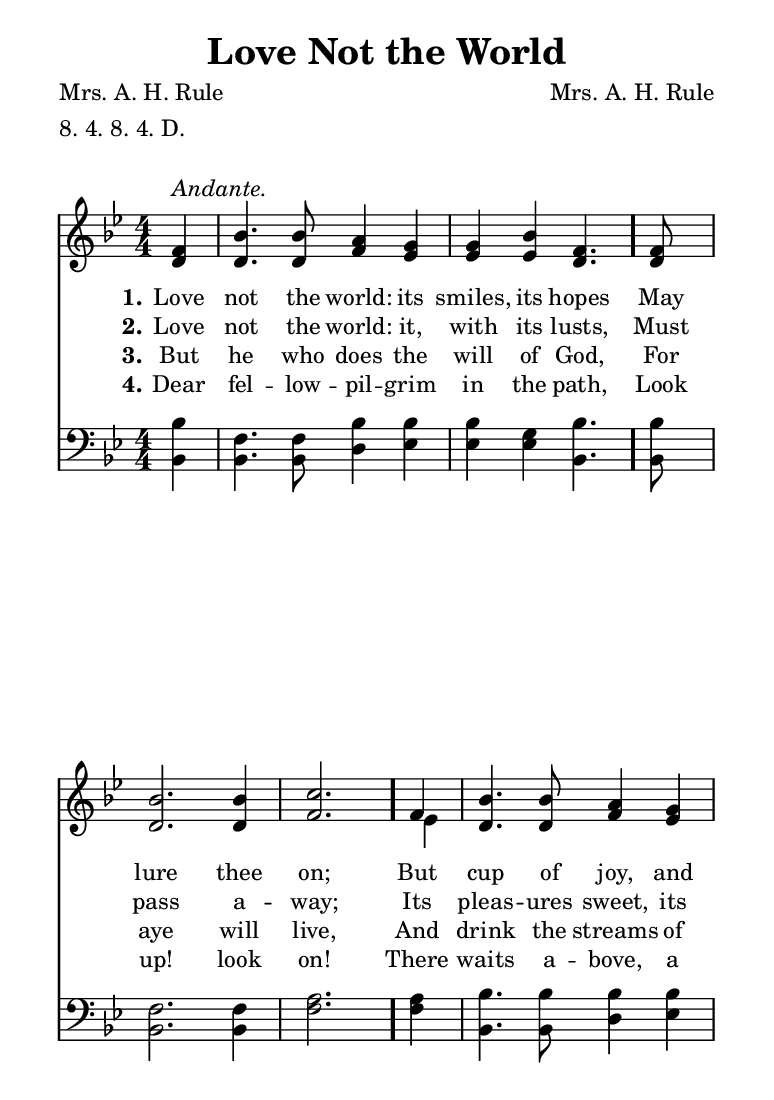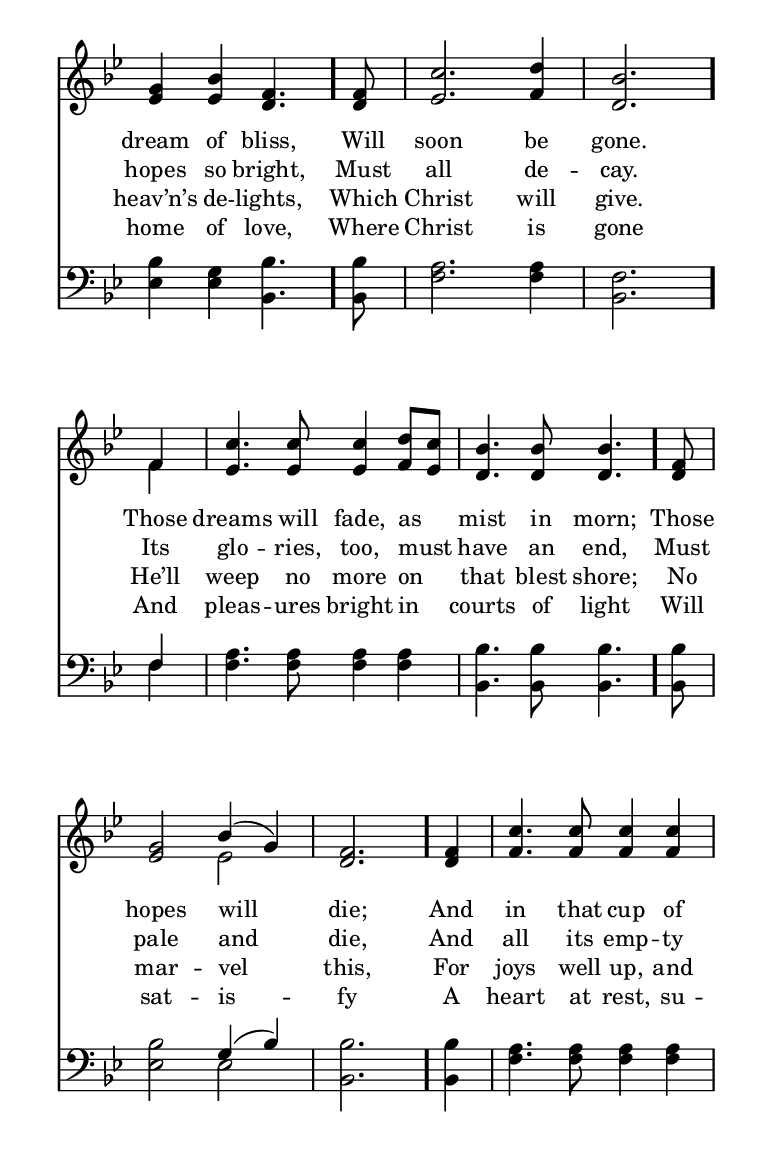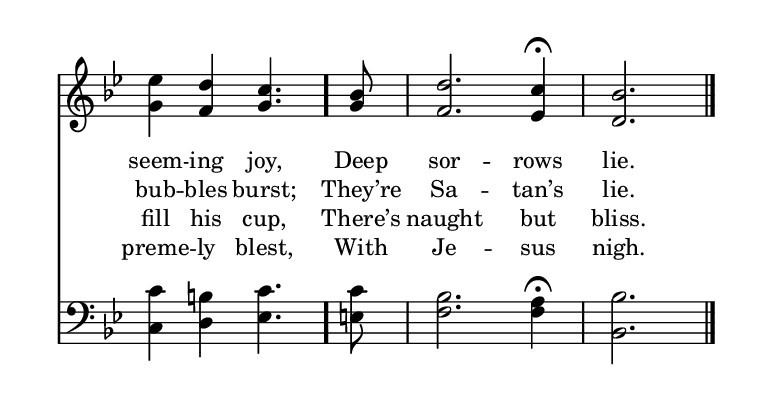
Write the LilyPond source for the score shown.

\include "common/global.ily"
\paper {
  \include "common/paper.ily"
  system-count = #(cond (is-eogsized 4) (#t #f))
}

\header{
  hymnnumber = "238"
  title = "Love Not the World"
  tunename = ""
  meter = "8. 4. 8. 4. D."
  poet = "Mrs. A. H. Rule"
  composer = "Mrs. A. H. Rule"
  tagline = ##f
}

ta = { \tempo 4=90 }
tb = { \tempo 4=45 }

global = {
  \include "common/overrides.ily"
  \override Staff.TimeSignature.style = #'numbered
  \time 4/4
  \override Score.MetronomeMark.transparent = ##t % hide all fermata changes too
  \ta
  \key bes \major
  \partial 4
  \autoBeamOff
}

patternA = { \ta c4 | c4. c8 c4 c4 | c4 c4 c4. }
patternB = { \ta c8 | c2. c4 | c2. }
patternC = { \ta c4 | c4. c8 c4 c8[ c] | c4. c8 c4. }
patternD = { \ta c4 | c4. c8 c4 c4 | c4. c8 c4. }
patternE = { \ta c8 | c2. \tb c4 \ta | c2. }

notesSoprano = {
\global
\relative c' {

  \changePitch \patternA { f^\markup{\italic Andante.} | bes bes a g | g bes f }
  \changePitch \patternB { f | bes bes c } \eogbreak
  \changePitch \patternA { f, | bes bes a g | g bes f }
  \changePitch \patternB { f | c' d | bes } \eogbreak
  \changePitch \patternC { f | c' c c d c | bes bes bes }
  f8 | g2 bes4( g) | f2. \eogbreak
  \changePitch \patternA { f | c' c c c | ees d c }
  \changePitch \patternE { bes | d c\fermata | bes }

  \bar "|."

}
}

notesAlto = {
\global
\relative e' {

  \changePitch \patternA { d | d d f ees | ees ees d }
  \changePitch \patternB { d | d d | f }
  \changePitch \patternA { ees | d d f ees | ees ees d }
  \changePitch \patternB { d | ees f | d }
  \changePitch \patternC { f | ees ees ees f ees | d d d }
  d8 | ees2 ees | d2.
  \changePitch \patternA { d | f f f f | g f g }
  \changePitch \patternE { g | f ees | d }

}
}

notesTenor = {
\global
\relative a {

  \changePitch \patternA { bes | f f bes bes | bes g bes }
  \changePitch \patternB { bes | f f | a }
  \changePitch \patternA { a | bes bes bes bes | bes g bes }
  \changePitch \patternB { bes | a a | f }
  \changePitch \patternD { f | a a a a | bes bes bes }
  bes8 | bes2 g4( bes) | bes2.
  \changePitch \patternA { bes | a a a a | c b c }
  \changePitch \patternE { c | bes a | bes }

}
}

notesBass = {
\global
\relative f, {

  \changePitch \patternA { bes | bes bes d ees | ees ees bes }
  \changePitch \patternB { bes | bes bes | f' }
  \changePitch \patternA { f | bes, bes d ees | ees ees bes }
  \changePitch \patternB { bes | f' f | bes, }
  \changePitch \patternD { f' | f f f f | bes, bes bes }
  bes8 | ees2 ees | bes2.
  \changePitch \patternA { bes | f' f f f | c d ees }
  \changePitch \patternE { e | f f\fermata | bes, }

}
}

wordsA = \lyricmode {
\set stanza = "1."

Love not the world: its smiles, its hopes \bar "."
May lure thee on; \bar "."
But cup of joy, and dream of bliss, \bar "."
Will soon be gone. \bar "."
Those dreams will fade, as mist in morn; \bar "."
Those hopes will die; \bar "."
And in that cup of seem -- ing joy, \bar "."
Deep sor -- rows lie. \bar "."

}

wordsB = \lyricmode {
\set stanza = "2."

Love not the world: it, with its lusts,
Must pass a -- way;
Its pleas -- ures sweet, its hopes so bright,
Must all de -- cay.
Its glo -- ries, too, must have an end,
Must pale and die,
And all its emp -- ty bub -- bles burst;
They’re Sa -- tan’s lie.

}

wordsC = \lyricmode {
\set stanza = "3."

But he who does the will of God,
For aye will live,
And drink the streams of heav’n’s de -- lights,
Which Christ will give.
He’ll weep no more on that blest shore;
No mar -- vel this,
For joys well up, and fill his cup,
There’s naught but bliss.

}

wordsD = \lyricmode {
\set stanza = "4."

Dear fel -- low -- pil -- grim in the path,
Look up! look on!
There waits a -- bove, a home of love,
Where Christ is gone
And pleas -- ures bright in courts of light
Will sat -- is -- fy
A heart at rest, su -- preme -- ly blest,
With Je -- sus nigh.

}

\score {
  \context ChoirStaff <<
    \context Staff = upper <<
      \set Staff.autoBeaming = ##f
      \set ChoirStaff.systemStartDelimiter = #'SystemStartBar
      \set ChoirStaff.printPartCombineTexts = ##f
      \partcombine #'(2 . 9) \notesSoprano \notesAlto
      \context NullVoice = sopranos { \voiceOne << \notesSoprano >> }
      \context NullVoice = altos { \voiceTwo << \notesAlto >> }
      \context Lyrics = one   \lyricsto sopranos \wordsA
      \context Lyrics = two   \lyricsto sopranos \wordsB
      \context Lyrics = three \lyricsto sopranos \wordsC
      \context Lyrics = four  \lyricsto sopranos \wordsD
    >>
    \context Staff = men <<
      \set Staff.autoBeaming = ##f
      \clef bass
      \set ChoirStaff.printPartCombineTexts = ##f
      \partcombine #'(2 . 9) \notesTenor \notesBass
      \context NullVoice = tenors { \voiceOne << \notesTenor >> }
      \context NullVoice = basses { \voiceTwo << \notesBass >> }
    >>
  >>
  \layout {
    \include "common/layout.ily"
  }
  \midi{
    \include "common/midi.ily"
  }
}

\version "2.19.49"  % necessary for upgrading to future LilyPond versions.

% vi:set et ts=2 sw=2 ai nocindent syntax=lilypond:
